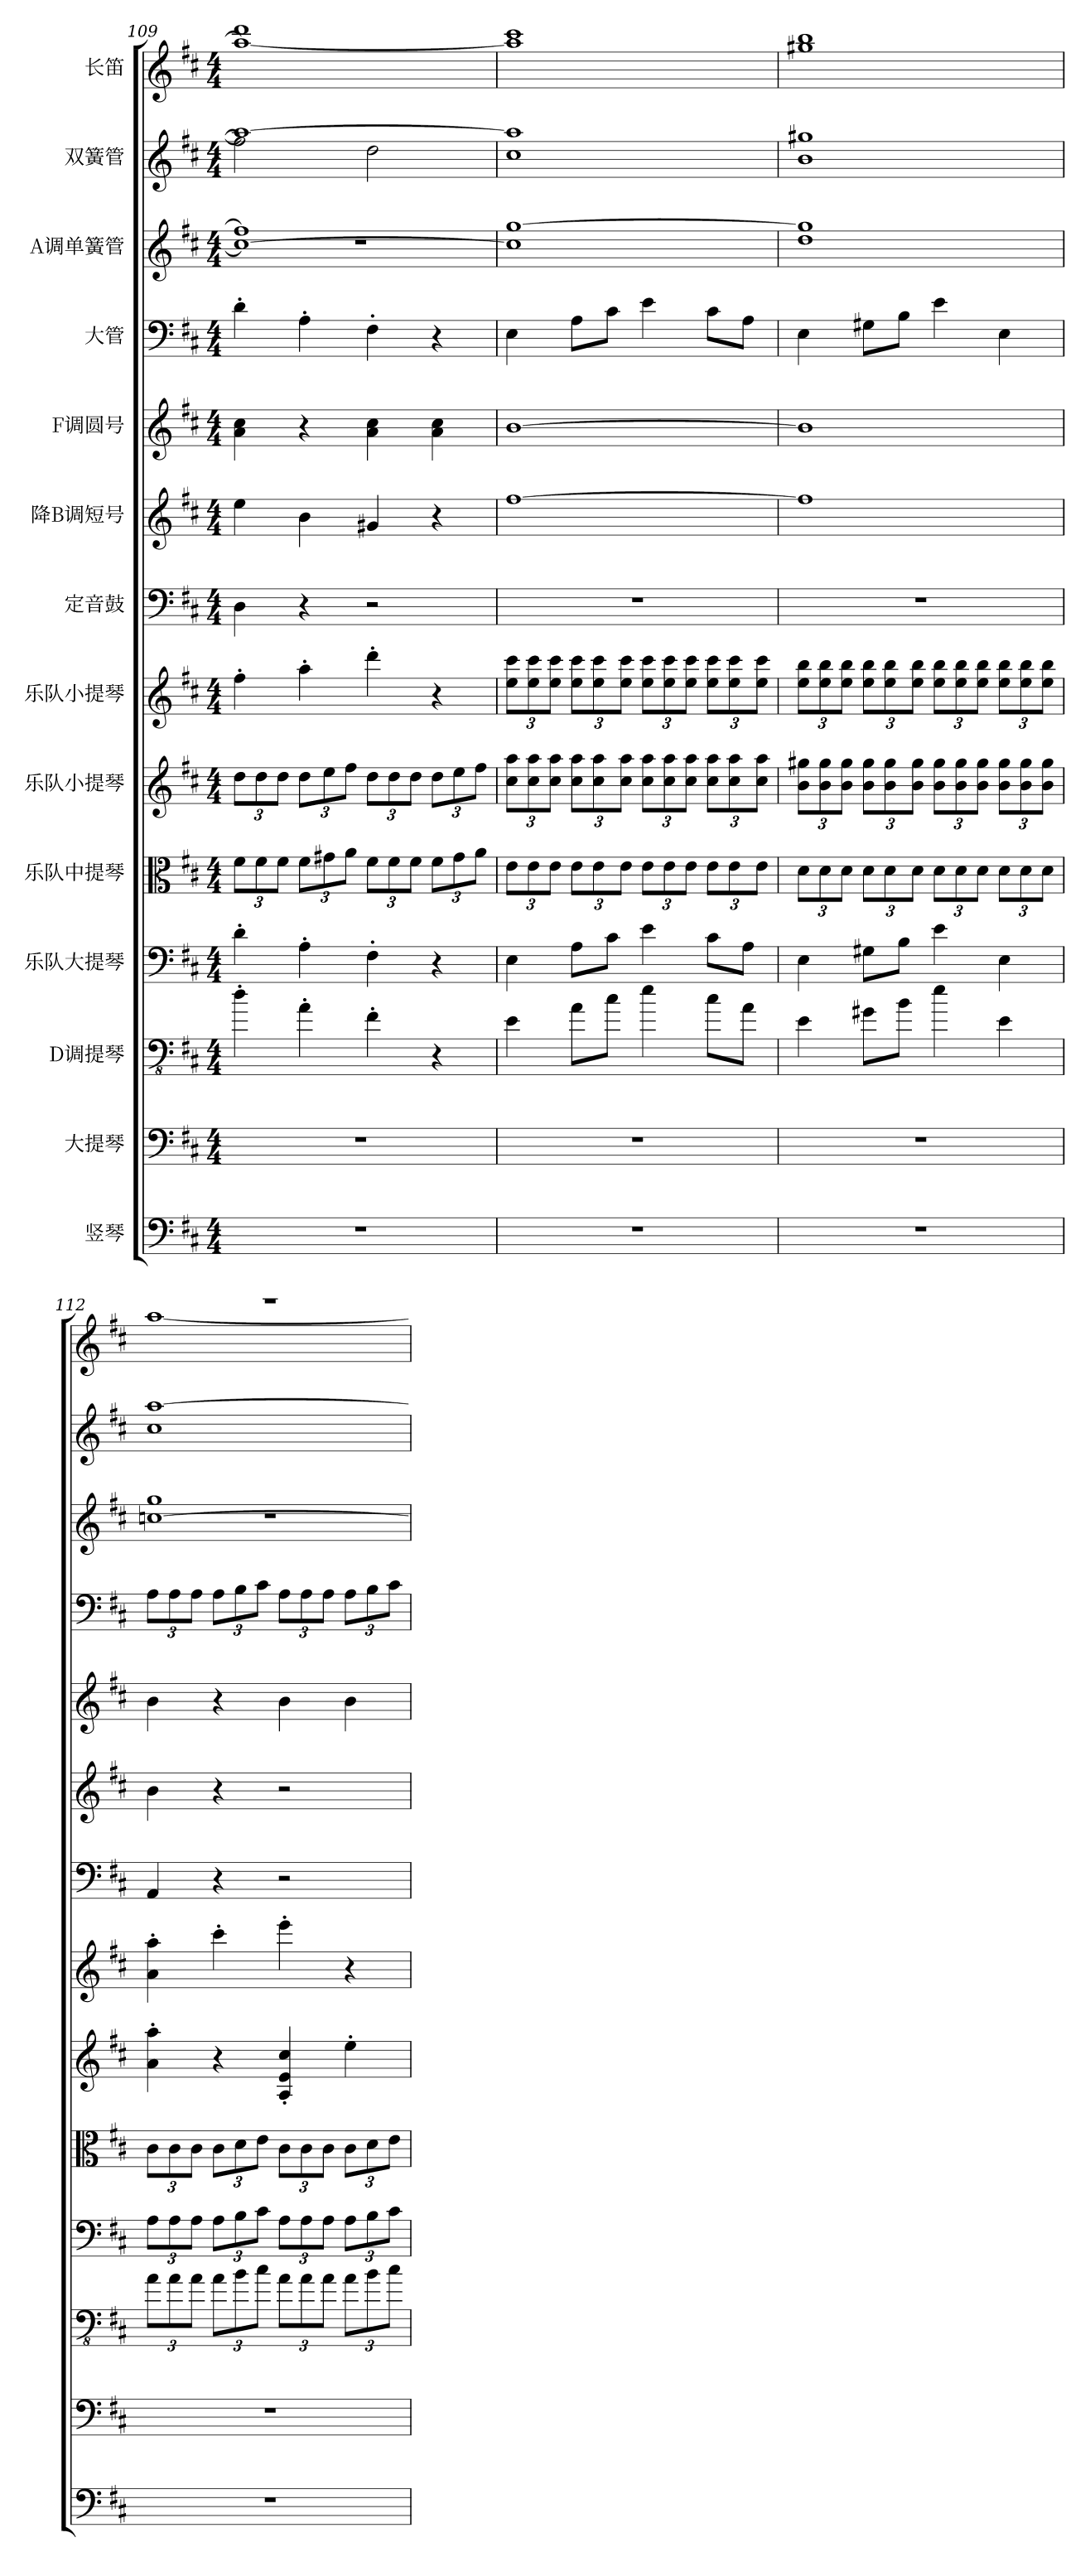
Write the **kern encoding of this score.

**kern	**kern	**kern	**kern	**kern	**kern	**kern	**kern	**kern	**kern	**kern	**kern	**kern	**kern
*part14	*part13	*part12	*part11	*part10	*part9	*part8	*part7	*part6	*part5	*part4	*part3	*part2	*part1
*staff14	*staff13	*staff12	*staff11	*staff10	*staff9	*staff8	*staff7	*staff6	*staff5	*staff4	*staff3	*staff2	*staff1
*I"竖琴	*I"大提琴	*I"D调提琴	*I"乐队大提琴	*I"乐队中提琴	*I"乐队小提琴	*I"乐队小提琴	*I"定音鼓	*I"降B调短号	*I"F调圆号	*I"大管	*I"A调单簧管	*I"双簧管	*I"长笛
*clefF4	*clefF4	*clefFv4	*clefF4	*clefC3	*clefG2	*clefG2	*clefF4	*clefG2	*clefG2	*clefF4	*clefG2	*clefG2	*clefG2
*	*	*ITrd7c12	*	*	*	*	*	*ITrd1c2	*ITrd4c7	*	*ITrd2c3	*	*
*k[f#c#]	*k[f#c#]	*k[f#c#]	*k[f#c#]	*k[f#c#]	*k[f#c#]	*k[f#c#]	*k[f#c#]	*k[]	*k[f#]	*k[f#c#]	*k[f#c#g#d#a#]	*k[f#c#]	*k[f#c#]
*M4/4	*M4/4	*M4/4	*M4/4	*M4/4	*M4/4	*M4/4	*M4/4	*M4/4	*M4/4	*M4/4	*M4/4	*M4/4	*M4/4
*	*	*	*	*Xbrackettup	*Xbrackettup	*	*	*	*	*	*	*	*
=109	=109	=109	=109	=109	=109	=109	=109	=109	=109	=109	=109	=109	=109
*	*	*	*	*	*	*	*	*	*	*	*^	*^	*^
*	*	*	*	*	*	*	*	*	*	*	*	*^	*	*	*	*
1r	1r	4D'\	4d'\	12f#\L	12dd\L	4ff#'\	4D\	4dd\	4d\ 4f#\	4d'\	1r	1dd]	1a_	1aa_	2ff#\]	1ddd	1aa_
.	.	.	.	12f#\	12dd\	.	.	.	.	.	.	.	.	.	.	.	.
.	.	.	.	12f#\J	12dd\J	.	.	.	.	.	.	.	.	.	.	.	.
.	.	4AA'\	4A'\	12f#\L	12dd\L	4aa'\	4r	4a\	4r	4A'\	.	.	.	.	.	.	.
.	.	.	.	12g#X\	12ee\	.	.	.	.	.	.	.	.	.	.	.	.
.	.	.	.	12a\J	12ff#\J	.	.	.	.	.	.	.	.	.	.	.	.
.	.	4FF#'\	4F#'\	12f#\L	12dd\L	4ddd'\	2r	4f#X/	4d\ 4f#\	4F#'\	.	.	.	.	2dd\	.	.
.	.	.	.	12f#\	12dd\	.	.	.	.	.	.	.	.	.	.	.	.
.	.	.	.	12f#\J	12dd\J	.	.	.	.	.	.	.	.	.	.	.	.
.	.	4r	4r	12f#\L	12dd\L	4r	.	4r	4d\ 4f#\	4r	.	.	.	.	.	.	.
.	.	.	.	12g#\	12ee\	.	.	.	.	.	.	.	.	.	.	.	.
.	.	.	.	12a\J	12ff#\J	.	.	.	.	.	.	.	.	.	.	.	.
*	*	*	*	*	*	*	*	*	*	*	*v	*v	*v	*	*	*	*
!!LO:PB:g=z	!!
=110	=110	=110	=110	=110	=110	=110	=110	=110	=110	=110	=110	=110	=110	=110	=110
*	*	*	*	*	*	*Xbrackettup	*	*	*	*	*	*	*	*	*
*	*	*	*	*	*	*	*	*	*	*	*^	*	*	*	*
1r	1r	4EE\	4E\	12e\L	12cc#\ 12aa\L	12ee\ 12ccc#\L	1r	[1ee	[1e	4E\	[1ee	1a]	1aa]	1cc#	1ccc#	1aa]
.	.	.	.	12e\	12cc#\ 12aa\	12ee\ 12ccc#\	.	.	.	.	.	.	.	.	.	.
.	.	.	.	12e\J	12cc#\ 12aa\J	12ee\ 12ccc#\J	.	.	.	.	.	.	.	.	.	.
.	.	8AA\L	8A\L	12e\L	12cc#\ 12aa\L	12ee\ 12ccc#\L	.	.	.	8A\L	.	.	.	.	.	.
.	.	.	.	12e\	12cc#\ 12aa\	12ee\ 12ccc#\	.	.	.	.	.	.	.	.	.	.
.	.	8C#\J	8c#\J	.	.	.	.	.	.	8c#\J	.	.	.	.	.	.
.	.	.	.	12e\J	12cc#\ 12aa\J	12ee\ 12ccc#\J	.	.	.	.	.	.	.	.	.	.
.	.	4E\	4e\	12e\L	12cc#\ 12aa\L	12ee\ 12ccc#\L	.	.	.	4e\	.	.	.	.	.	.
.	.	.	.	12e\	12cc#\ 12aa\	12ee\ 12ccc#\	.	.	.	.	.	.	.	.	.	.
.	.	.	.	12e\J	12cc#\ 12aa\J	12ee\ 12ccc#\J	.	.	.	.	.	.	.	.	.	.
.	.	8C#\L	8c#\L	12e\L	12cc#\ 12aa\L	12ee\ 12ccc#\L	.	.	.	8c#\L	.	.	.	.	.	.
.	.	.	.	12e\	12cc#\ 12aa\	12ee\ 12ccc#\	.	.	.	.	.	.	.	.	.	.
.	.	8AA\J	8A\J	.	.	.	.	.	.	8A\J	.	.	.	.	.	.
.	.	.	.	12e\J	12cc#\ 12aa\J	12ee\ 12ccc#\J	.	.	.	.	.	.	.	.	.	.
*	*	*	*	*	*	*	*	*	*	*	*	*	*v	*v	*	*
*	*	*	*	*	*	*	*	*	*	*	*	*	*	*v	*v
=111	=111	=111	=111	=111	=111	=111	=111	=111	=111	=111	=111	=111	=111	=111
1r	1r	4EE\	4E\	12d\L	12b\ 12gg#X\L	12ee\ 12bb\L	1r	1ee]	1e]	4E\	1ee]	1b	1b 1gg#X	1gg#X 1bb
.	.	.	.	12d\	12b\ 12gg#\	12ee\ 12bb\	.	.	.	.	.	.	.	.
.	.	.	.	12d\J	12b\ 12gg#\J	12ee\ 12bb\J	.	.	.	.	.	.	.	.
.	.	8GG#X\L	8G#X\L	12d\L	12b\ 12gg#\L	12ee\ 12bb\L	.	.	.	8G#X\L	.	.	.	.
.	.	.	.	12d\	12b\ 12gg#\	12ee\ 12bb\	.	.	.	.	.	.	.	.
.	.	8BB\J	8B\J	.	.	.	.	.	.	8B\J	.	.	.	.
.	.	.	.	12d\J	12b\ 12gg#\J	12ee\ 12bb\J	.	.	.	.	.	.	.	.
.	.	4E\	4e\	12d\L	12b\ 12gg#\L	12ee\ 12bb\L	.	.	.	4e\	.	.	.	.
.	.	.	.	12d\	12b\ 12gg#\	12ee\ 12bb\	.	.	.	.	.	.	.	.
.	.	.	.	12d\J	12b\ 12gg#\J	12ee\ 12bb\J	.	.	.	.	.	.	.	.
.	.	4EE\	4E\	12d\L	12b\ 12gg#\L	12ee\ 12bb\L	.	.	.	4E\	.	.	.	.
.	.	.	.	12d\	12b\ 12gg#\	12ee\ 12bb\	.	.	.	.	.	.	.	.
.	.	.	.	12d\J	12b\ 12gg#\J	12ee\ 12bb\J	.	.	.	.	.	.	.	.
*	*	*	*	*	*	*	*	*	*	*	*v	*v	*	*
!!LO:PB:g=z
=112	=112	=112	=112	=112	=112	=112	=112	=112	=112	=112	=112	=112	=112
*	*	*Xbrackettup	*Xbrackettup	*	*	*	*	*	*	*Xbrackettup	*	*	*
*	*	*	*	*	*	*	*	*	*	*	*^	*^	*^
*	*	*	*	*	*	*	*	*	*	*	*	*^	*	*	*	*
1r	1r	12AA\L	12A\L	12c#\L	4a\' 4aa\'	4a\' 4aa\'	4AA/	4a\	4e\	12A\L	1r	1ee	[1an	[1aa	1cc#	1r	[1aa
.	.	12AA\	12A\	12c#\	.	.	.	.	.	12A\	.	.	.	.	.	.	.
.	.	12AA\J	12A\J	12c#\J	.	.	.	.	.	12A\J	.	.	.	.	.	.	.
.	.	12AA\L	12A\L	12c#\L	4r	4ccc#'\	4r	4r	4r	12A\L	.	.	.	.	.	.	.
.	.	12BB\	12B\	12d\	.	.	.	.	.	12B\	.	.	.	.	.	.	.
.	.	12C#\J	12c#\J	12e\J	.	.	.	.	.	12c#\J	.	.	.	.	.	.	.
.	.	12AA\L	12A\L	12c#\L	4A/' 4e/' 4cc#/'	4eee'\	2r	2r	4e\	12A\L	.	.	.	.	.	.	.
.	.	12AA\	12A\	12c#\	.	.	.	.	.	12A\	.	.	.	.	.	.	.
.	.	12AA\J	12A\J	12c#\J	.	.	.	.	.	12A\J	.	.	.	.	.	.	.
.	.	12AA\L	12A\L	12c#\L	4ee'\	4r	.	.	4e\	12A\L	.	.	.	.	.	.	.
.	.	12BB\	12B\	12d\	.	.	.	.	.	12B\	.	.	.	.	.	.	.
.	.	12C#\J	12c#\J	12e\J	.	.	.	.	.	12c#\J	.	.	.	.	.	.	.
*	*	*	*	*	*	*	*	*	*	*	*v	*v	*v	*	*	*v	*v
*	*	*	*	*	*	*	*	*	*	*	*	*v	*v	*
=	=	=	=	=	=	=	=	=	=	=	=	=	=
*-	*-	*-	*-	*-	*-	*-	*-	*-	*-	*-	*-	*-	*-
